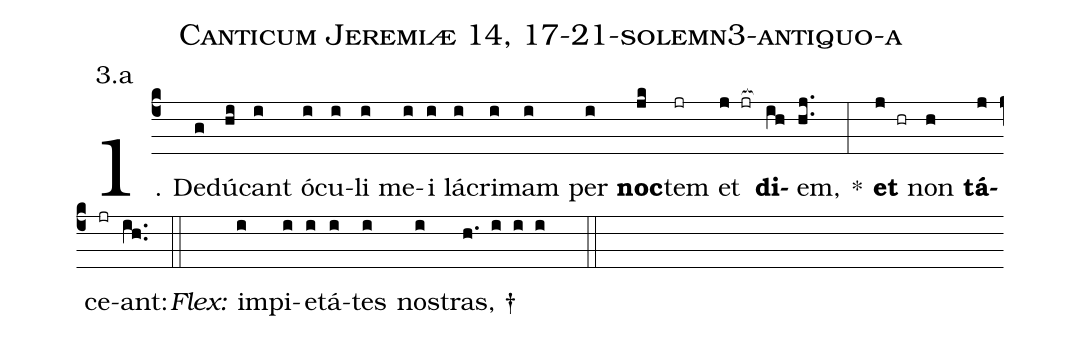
name: Canticum Jeremiæ 14, 17-21-solemn3-antiquo-a;
annotation: 3.a;
%%
(c4)1. De(g)dú(hi)cant(i) ó(i)cu(i)li(i) me(i)i(i) lá(i)cri(i)mam(i) per(i) <b>noc</b>(jk)tem(jr) et(j jr[ocb:1{]) <b>di</b>(ih[ocb:0}])em,(hj..) *(:) <b>et</b>(j hr) non(h) <b>tá</b>(j)ce(jr)ant:(ih..) (::)
<i>Flex:</i>()  im(i)pi(i)e(i)tá(i)tes(i) nos(i)tras, †(h. i i i  ::)
